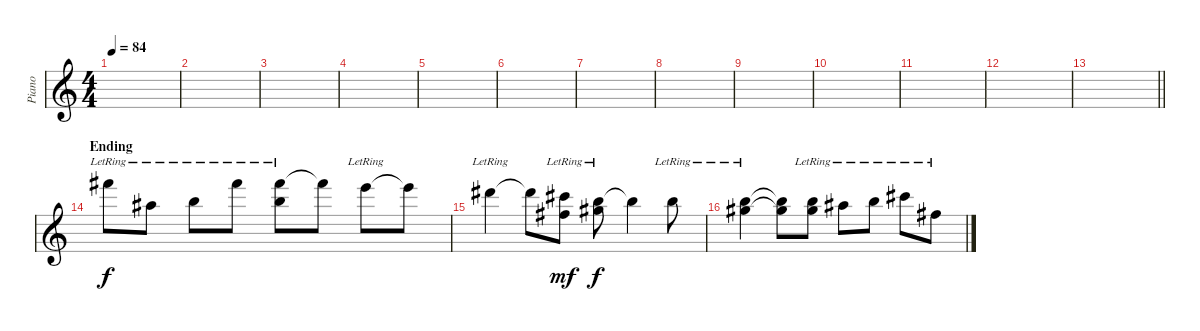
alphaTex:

\track ("Piano" "Piano") {instrument brightacousticpiano}
\staff {score}
\tuning (E6 B5 G5 D5 A4 E4) {hide}
\ts (4 4)
\tempo 84
\clef g2
\ks c
|
|
|
|
|
|
|
|
|
|
|
|
\barLineRight lightlight
|
\section ("" "Ending")
2.1{lr}.8{dy f} 3.3{lr}.8 0.2{lr}.8 2.1{lr}.8 (2.1{lr} 0.2).8 2.1{t}.8 0.1{lr}.8 0.1{t}.8 |
4.2{lr}.4 4.2{t}.8 (2.2{lr} 4.4{lr}).8{dy mf} (0.2{lr} 1.3).8{dy f} 0.2{t}.4 0.2{lr}.8 |
(0.2{lr} 1.3).4 (0.2{t} 1.3{t}).8 (0.2{lr} 1.3).8 3.3{lr}.8 0.2{lr}.8 2.2{lr}.8 4.4{lr}.8
